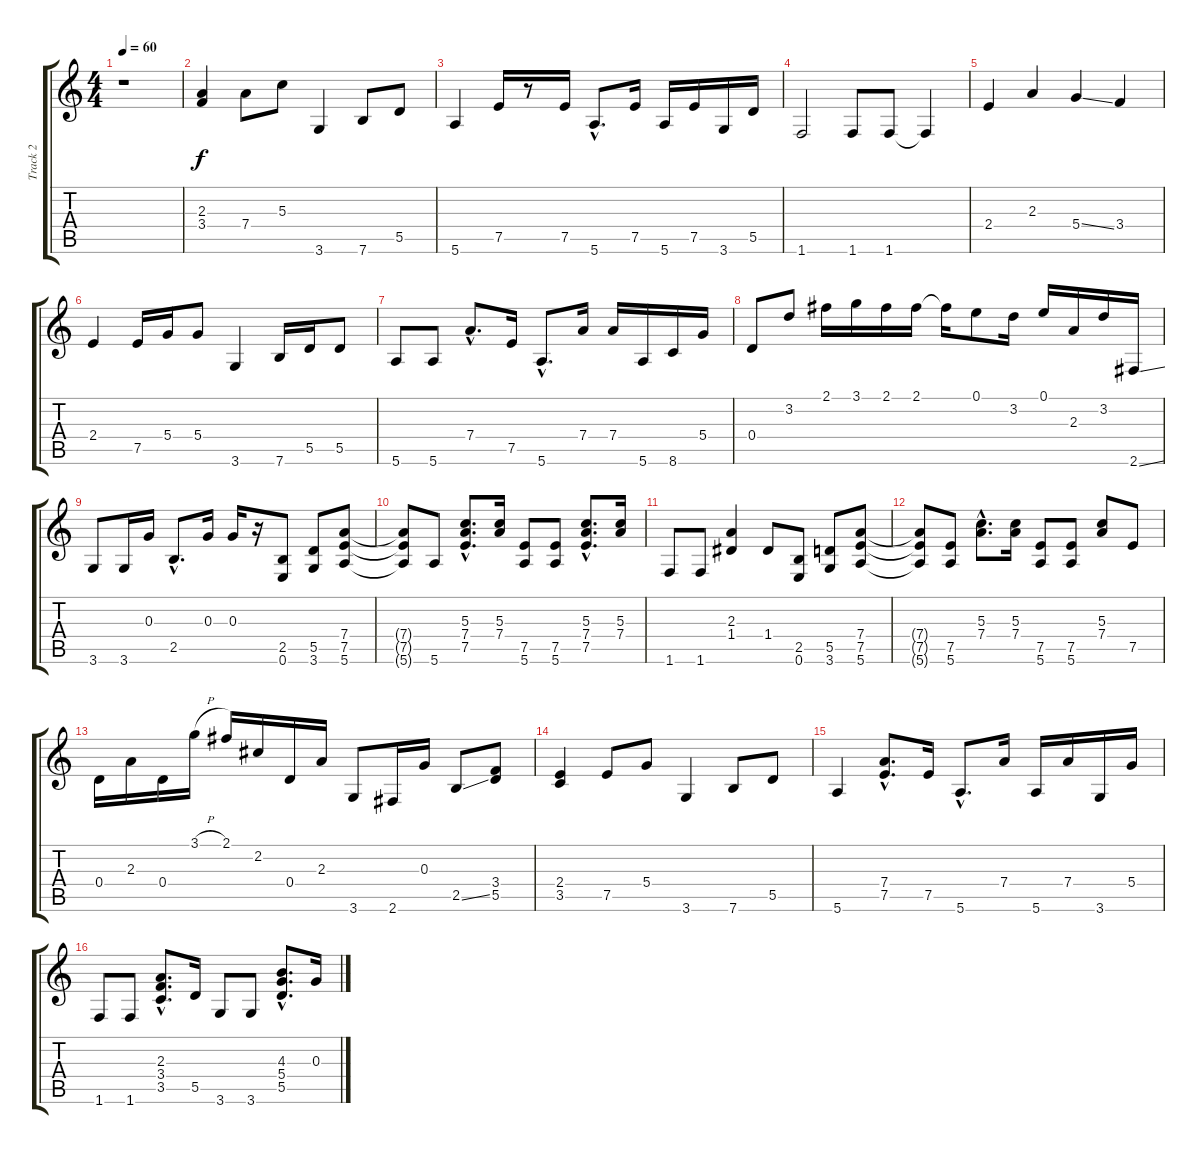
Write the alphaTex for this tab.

\track ("Track 2" "Track 2") {instrument electricguitarclean}
\staff {score tabs}
\tuning (E4 B3 G3 D3 A2 E2) {hide}
\ts (4 4)
\tempo 60
\clef g2
\ks c
r.1{dy f} |
(2.3 3.4).4 7.4.8 5.3.8 3.6.4 7.6.8 5.5.8 |
5.6.4 7.5.16 r.8 7.5.16 5.6{hac}.8{d} 7.5.16 5.6.16 7.5.16 3.6.16 5.5.16 |
1.6.2 1.6.8 1.6.8 1.6{t}.4 |
2.4.4 2.3.4 5.4{ss}.4 3.4.4 |
2.4.4 7.5.16 5.4.16 5.4.8 3.6.4 7.6.16 5.5.16 5.5.8 |
5.6.8 5.6.8 7.4{hac}.8{d} 7.5.16 5.6{hac}.8{d} 7.4.16 7.4.16 5.6.16 8.6.16 5.4.16 |
0.4.8 3.2.8 2.1.16 3.1.16 2.1.16 2.1.16 2.1{t}.16 0.1.8 3.2.16 0.1.16 2.3.16 3.2.16 2.6{ss}.16 |
3.6.8 3.6.16 0.3.16 2.5{hac}.8{d} 0.3.16 0.3.16 r.16 (2.5 0.6).8 (5.5 3.6).8 (7.4 7.5 5.6).8 |
(7.4{t} 7.5{t} 5.6{t}).8 5.6.8 (5.3{hac} 7.4{hac} 7.5{hac}).8{d} (5.3 7.4).16 (7.5 5.6).8 (7.5 5.6).8 (5.3{hac} 7.4{hac} 7.5{hac}).8{d} (5.3 7.4).16 |
1.6.8 1.6.8 (2.3 1.4).4 1.4.8 (2.5 0.6).8 (5.5 3.6).8 (7.4 7.5 5.6).8 |
(7.4{t} 7.5{t} 5.6{t}).8 (7.5 5.6).8 (5.3{hac} 7.4{hac}).8{d} (5.3 7.4).16 (7.5 5.6).8 (7.5 5.6).8 (5.3 7.4).8 7.5.8 |
0.4.16 2.3.16 0.4.16 3.1{h}.16 2.1.16 2.2.16 0.4.16 2.3.16 3.6.8 2.6.16 0.3.16 2.5{ss}.8 (3.4 5.5).8 |
(2.4 3.5).4 7.5.8 5.4.8 3.6.4 7.6.8 5.5.8 |
5.6.4 (7.4{hac} 7.5{hac}).8{d} 7.5.16 5.6{hac}.8{d} 7.4.16 5.6.16 7.4.16 3.6.16 5.4.16 |
1.6.8 1.6.8 (2.3{hac} 3.4{hac} 3.5{hac}).8{d} 5.5.16 3.6.8 3.6.8 (4.3{hac} 5.4{hac} 5.5{hac}).8{d} 0.3.16
